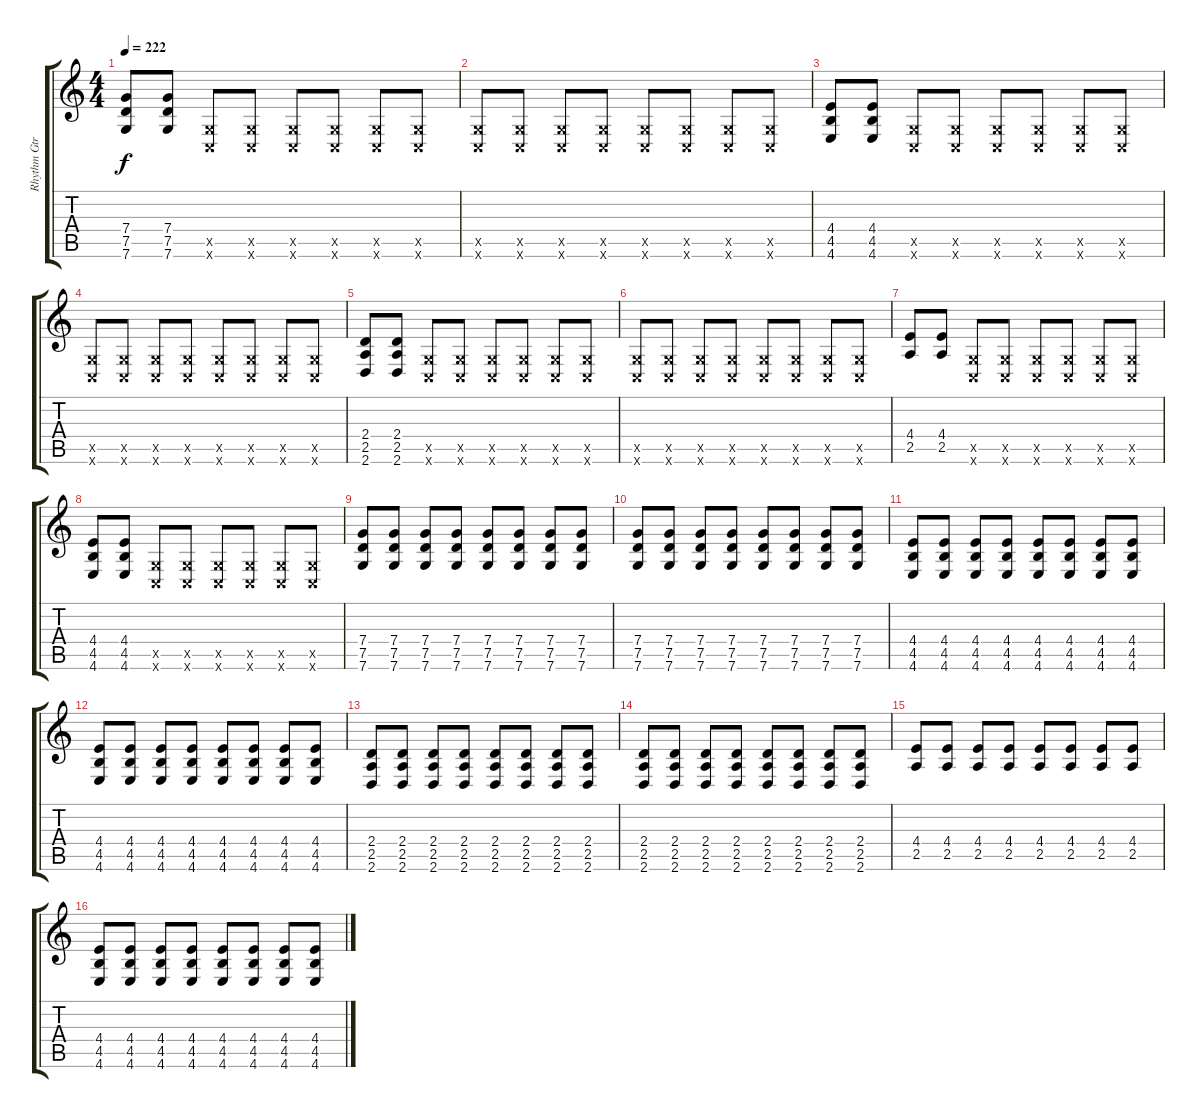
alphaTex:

\track ("Rhythm Gtr. Drop C" "Rhythm Gtr") {instrument distortionguitar}
\staff {score tabs}
\tuning (D4 A3 F3 C3 G2 C2) {hide}
\ts (4 4)
\tempo 222
\clef g2
\ks c
(7.4 7.5 7.6).8{dy f} (7.4 7.5 7.6).8 (0.5{x} 0.6{x}).8 (0.5{x} 0.6{x}).8 (0.5{x} 0.6{x}).8 (0.5{x} 0.6{x}).8 (0.5{x} 0.6{x}).8 (0.5{x} 0.6{x}).8 |
(0.5{x} 0.6{x}).8 (0.5{x} 0.6{x}).8 (0.5{x} 0.6{x}).8 (0.5{x} 0.6{x}).8 (0.5{x} 0.6{x}).8 (0.5{x} 0.6{x}).8 (0.5{x} 0.6{x}).8 (0.5{x} 0.6{x}).8 |
(4.4 4.5 4.6).8 (4.4 4.5 4.6).8 (0.5{x} 0.6{x}).8 (0.5{x} 0.6{x}).8 (0.5{x} 0.6{x}).8 (0.5{x} 0.6{x}).8 (0.5{x} 0.6{x}).8 (0.5{x} 0.6{x}).8 |
(0.5{x} 0.6{x}).8 (0.5{x} 0.6{x}).8 (0.5{x} 0.6{x}).8 (0.5{x} 0.6{x}).8 (0.5{x} 0.6{x}).8 (0.5{x} 0.6{x}).8 (0.5{x} 0.6{x}).8 (0.5{x} 0.6{x}).8 |
(2.4 2.5 2.6).8 (2.4 2.5 2.6).8 (0.5{x} 0.6{x}).8 (0.5{x} 0.6{x}).8 (0.5{x} 0.6{x}).8 (0.5{x} 0.6{x}).8 (0.5{x} 0.6{x}).8 (0.5{x} 0.6{x}).8 |
(0.5{x} 0.6{x}).8 (0.5{x} 0.6{x}).8 (0.5{x} 0.6{x}).8 (0.5{x} 0.6{x}).8 (0.5{x} 0.6{x}).8 (0.5{x} 0.6{x}).8 (0.5{x} 0.6{x}).8 (0.5{x} 0.6{x}).8 |
(4.4 2.5).8 (4.4 2.5).8 (0.5{x} 0.6{x}).8 (0.5{x} 0.6{x}).8 (0.5{x} 0.6{x}).8 (0.5{x} 0.6{x}).8 (0.5{x} 0.6{x}).8 (0.5{x} 0.6{x}).8 |
(4.4 4.5 4.6).8 (4.4 4.5 4.6).8 (0.5{x} 0.6{x}).8 (0.5{x} 0.6{x}).8 (0.5{x} 0.6{x}).8 (0.5{x} 0.6{x}).8 (0.5{x} 0.6{x}).8 (0.5{x} 0.6{x}).8 |
(7.4 7.5 7.6).8 (7.4 7.5 7.6).8 (7.4 7.5 7.6).8 (7.4 7.5 7.6).8 (7.4 7.5 7.6).8 (7.4 7.5 7.6).8 (7.4 7.5 7.6).8 (7.4 7.5 7.6).8 |
(7.4 7.5 7.6).8 (7.4 7.5 7.6).8 (7.4 7.5 7.6).8 (7.4 7.5 7.6).8 (7.4 7.5 7.6).8 (7.4 7.5 7.6).8 (7.4 7.5 7.6).8 (7.4 7.5 7.6).8 |
(4.4 4.5 4.6).8 (4.4 4.5 4.6).8 (4.4 4.5 4.6).8 (4.4 4.5 4.6).8 (4.4 4.5 4.6).8 (4.4 4.5 4.6).8 (4.4 4.5 4.6).8 (4.4 4.5 4.6).8 |
(4.4 4.5 4.6).8 (4.4 4.5 4.6).8 (4.4 4.5 4.6).8 (4.4 4.5 4.6).8 (4.4 4.5 4.6).8 (4.4 4.5 4.6).8 (4.4 4.5 4.6).8 (4.4 4.5 4.6).8 |
(2.4 2.5 2.6).8 (2.4 2.5 2.6).8 (2.4 2.5 2.6).8 (2.4 2.5 2.6).8 (2.4 2.5 2.6).8 (2.4 2.5 2.6).8 (2.4 2.5 2.6).8 (2.4 2.5 2.6).8 |
(2.4 2.5 2.6).8 (2.4 2.5 2.6).8 (2.4 2.5 2.6).8 (2.4 2.5 2.6).8 (2.4 2.5 2.6).8 (2.4 2.5 2.6).8 (2.4 2.5 2.6).8 (2.4 2.5 2.6).8 |
(4.4 2.5).8 (4.4 2.5).8 (4.4 2.5).8 (4.4 2.5).8 (4.4 2.5).8 (4.4 2.5).8 (4.4 2.5).8 (4.4 2.5).8 |
(4.4 4.5 4.6).8 (4.4 4.5 4.6).8 (4.4 4.5 4.6).8 (4.4 4.5 4.6).8 (4.4 4.5 4.6).8 (4.4 4.5 4.6).8 (4.4 4.5 4.6).8 (4.4 4.5 4.6).8
